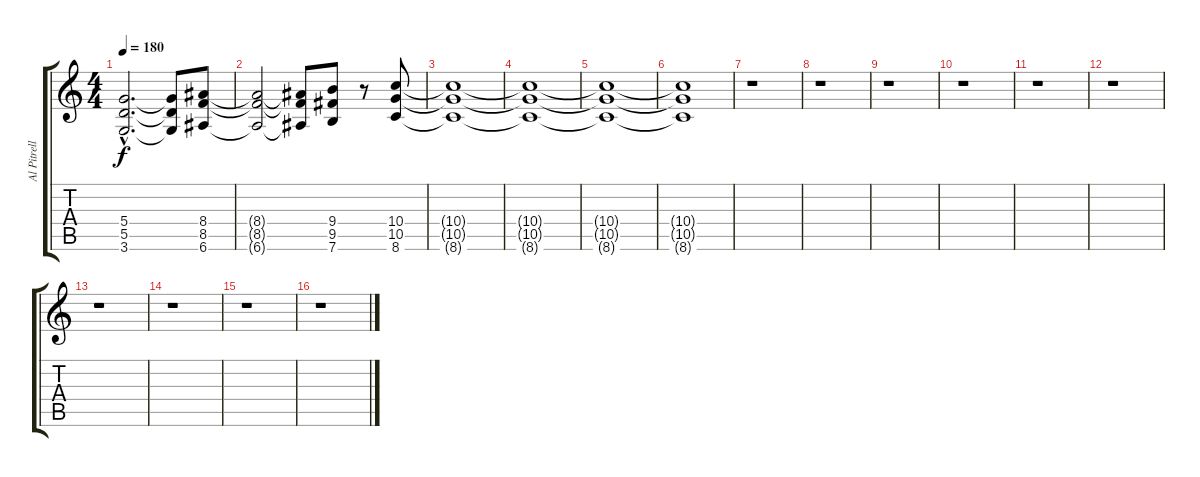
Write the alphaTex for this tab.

\track ("Al Pitrelli" "Al Pitrell") {instrument distortionguitar}
\staff {score tabs}
\tuning (E4 B3 G3 D3 A2 E2) {hide}
\ts (4 4)
\tempo 180
\clef g2
\ks c
(5.4{hac t} 5.5{hac t} 3.6{hac t}).2{d dy f} (5.4{t} 5.5{t} 3.6{t}).8 (8.4 8.5 6.6).8 |
(8.4{t} 8.5{t} 6.6{t}).2 (8.4{t} 8.5{t} 6.6{t}).8 (9.4 9.5 7.6).8 r.8 (10.4 10.5 8.6).8 |
(10.4{t} 10.5{t} 8.6{t}).1 |
(10.4{t} 10.5{t} 8.6{t}).1 |
(10.4{t} 10.5{t} 8.6{t}).1 |
(10.4{t} 10.5{t} 8.6{t}).1{volume 0} |
r.1 |
r.1 |
r.1 |
r.1 |
r.1 |
r.1 |
r.1 |
r.1 |
r.1 |
r.1
